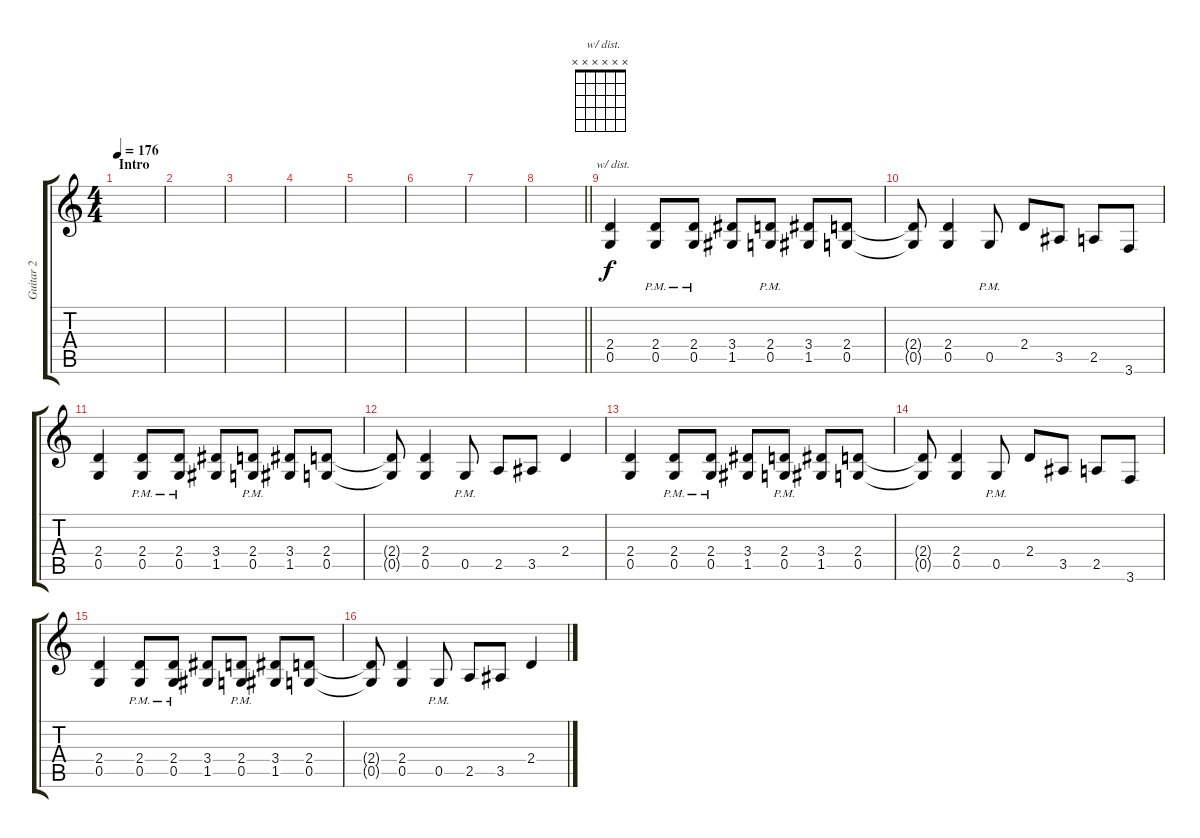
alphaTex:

\track ("Guitar 2" "Guitar 2") {instrument distortionguitar}
\staff {score tabs}
\tuning (D4 A3 F3 C3 G2 D2) {hide}
\chord ("  w/ dist." x x x x x x) {firstfret 0}
\ts (4 4)
\section ("" "Intro")
\tempo 176
\clef g2
\ks c
|
|
|
|
|
|
|
\barLineRight lightlight
|
\section ("" "")
(2.4 0.5).4{ch "  w/ dist." instrument distortionguitar} (2.4{pm} 0.5{pm}).8 (2.4{pm} 0.5{pm}).8 (3.4 1.5).8 (2.4{pm} 0.5{pm}).8 (3.4 1.5).8 (2.4 0.5).8 |
(2.4{t} 0.5{t}).8 (2.4 0.5).4 0.5{pm}.8 2.4.8 3.5.8 2.5.8 3.6.8 |
(2.4 0.5).4 (2.4{pm} 0.5{pm}).8 (2.4{pm} 0.5{pm}).8 (3.4 1.5).8 (2.4{pm} 0.5{pm}).8 (3.4 1.5).8 (2.4 0.5).8 |
(2.4{t} 0.5{t}).8 (2.4 0.5).4 0.5{pm}.8 2.5.8 3.5.8 2.4.4 |
(2.4 0.5).4 (2.4{pm} 0.5{pm}).8 (2.4{pm} 0.5{pm}).8 (3.4 1.5).8 (2.4{pm} 0.5{pm}).8 (3.4 1.5).8 (2.4 0.5).8 |
(2.4{t} 0.5{t}).8 (2.4 0.5).4 0.5{pm}.8 2.4.8 3.5.8 2.5.8 3.6.8 |
(2.4 0.5).4 (2.4{pm} 0.5{pm}).8 (2.4{pm} 0.5{pm}).8 (3.4 1.5).8 (2.4{pm} 0.5{pm}).8 (3.4 1.5).8 (2.4 0.5).8 |
(2.4{t} 0.5{t}).8 (2.4 0.5).4 0.5{pm}.8 2.5.8 3.5.8 2.4.4
